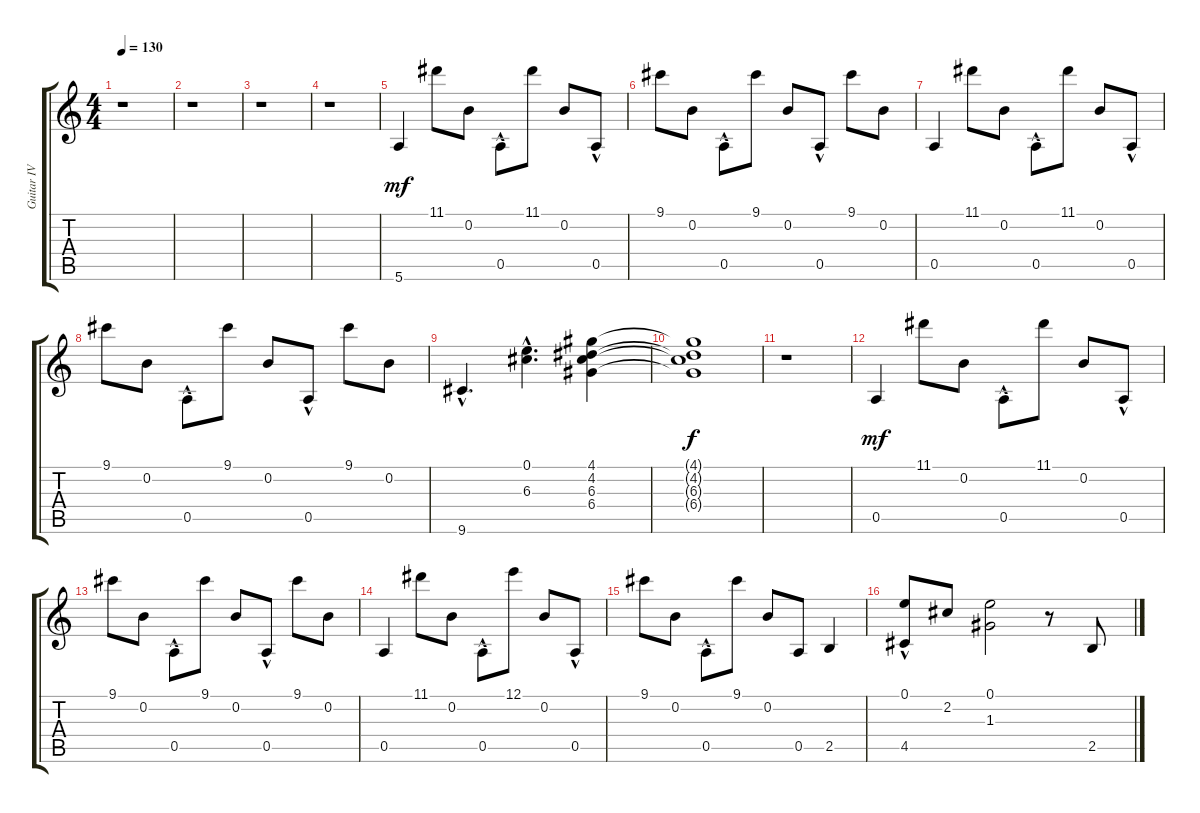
\track ("Guitar IV" "Guitar IV") {instrument acousticguitarsteel}
\staff {score tabs}
\tuning (E4 B3 G3 D3 A2 E2) {hide}
\ts (4 4)
\tempo 130
\clef g2
\ks c
r.1{dy mf} |
r.1 |
r.1 |
r.1 |
5.6.4 11.1.8 0.2.8 0.5{hac}.8 11.1.8 0.2.8 0.5{hac}.8 |
9.1.8 0.2.8 0.5{hac}.8 9.1.8 0.2.8 0.5{hac}.8 9.1.8 0.2.8 |
0.5.4 11.1.8 0.2.8 0.5{hac}.8 11.1.8 0.2.8 0.5{hac}.8 |
9.1.8 0.2.8 0.5{hac}.8 9.1.8 0.2.8 0.5{hac}.8 9.1.8 0.2.8 |
9.6{hac}.4{d} (0.1{hac} 6.3{hac}).4{d} (4.1 4.2 6.3 6.4).4 |
(4.1{t} 4.2{t} 6.3{t} 6.4{t}).1{dy f} |
r.1 |
0.5.4{dy mf} 11.1.8 0.2.8 0.5{hac}.8 11.1.8 0.2.8 0.5{hac}.8 |
9.1.8 0.2.8 0.5{hac}.8 9.1.8 0.2.8 0.5{hac}.8 9.1.8 0.2.8 |
0.5.4 11.1.8 0.2.8 0.5{hac}.8 12.1.8 0.2.8 0.5{hac}.8 |
9.1.8 0.2.8 0.5{hac}.8 9.1.8 0.2.8 0.5.8 2.5.4 |
(0.1 4.5{hac}).8 2.2.8 (0.1 1.3).2 r.8 2.5.8
